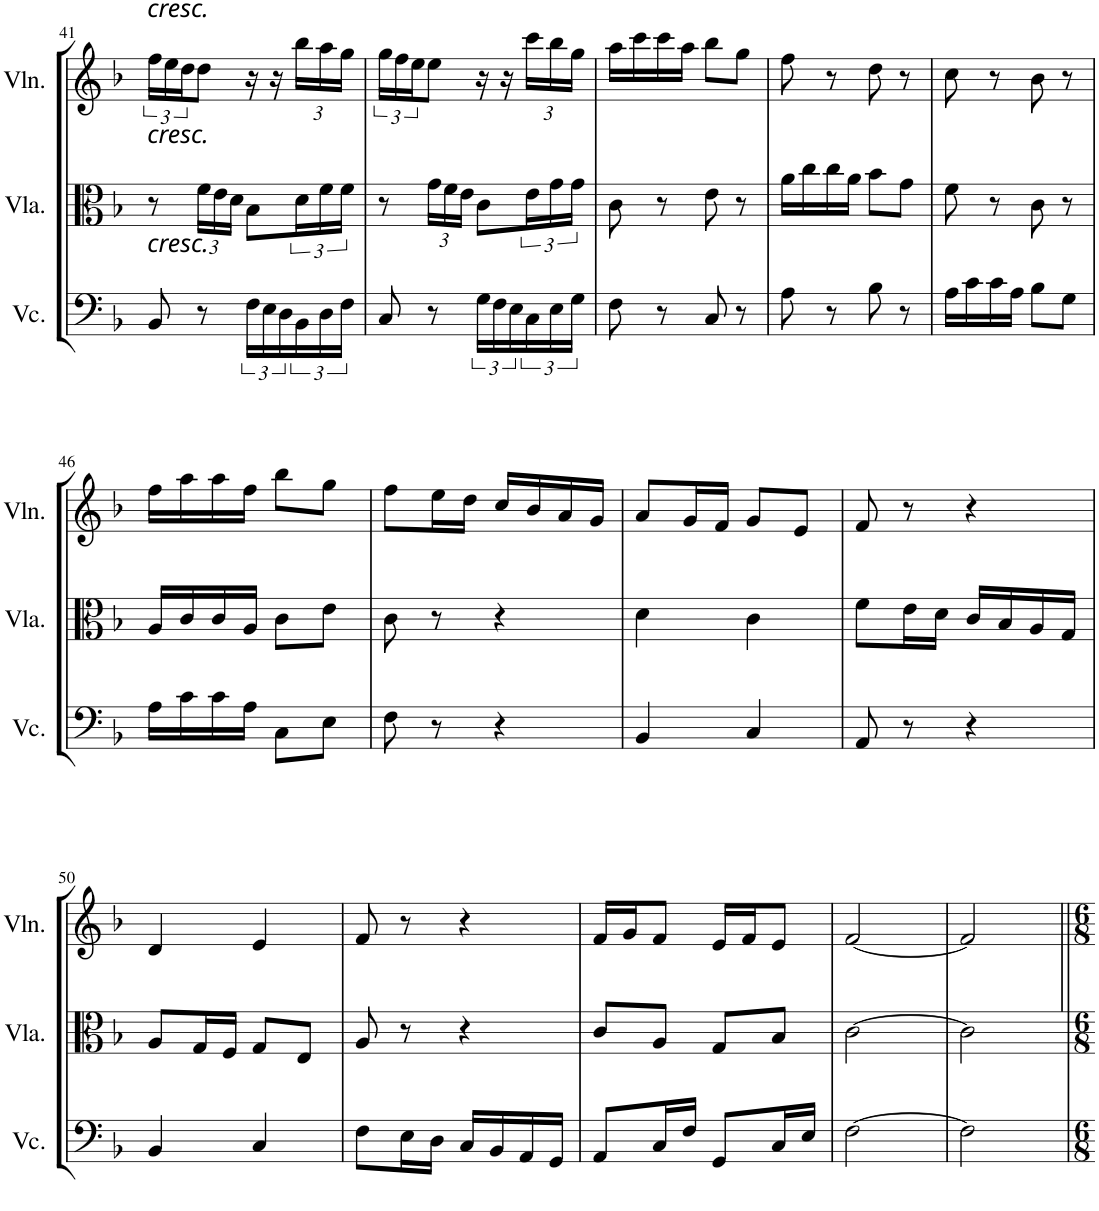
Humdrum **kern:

**kern	**kern	**kern
*part3	*part2	*part1
*staff3	*staff2	*staff1
*I"Violoncello	*I"Viola	*I"Violin
*I'Vc.	*I'Vla.	*I'Vln.
!!LO:PB:g=z
*clefF4	*clefC3	*clefG2
*k[b-]	*k[b-]	*k[b-]
*d:	*d:	*d:
*M2/4	*M2/4	*M2/4
=41	=41	=41
!	!	!LO:TX:a:i:t=cresc.
!	!LO:TX:a:i:t=cresc.	!
!LO:TX:a:i:t=cresc.	!	!
8BB-/	8r	24ff\LL
.	.	24ee\
.	.	24dd\J
*	*Xbrackettup	*
8r	24f\LL	8dd\J
.	24e\	.
.	24d\JJ	.
24F\LL	8B-\L	16r
24E\	.	.
.	.	16r
24D\	.	.
*	*brackettup	*Xbrackettup
24BB-\	24d\L	24bb-\LL
24D\	24f\	24aa\
24F\JJ	24f\JJ	24gg\JJ
=42	=42	=42
*	*	*brackettup
8C/	8r	24gg\LL
.	.	24ff\
.	.	24ee\J
*	*Xbrackettup	*
8r	24g\LL	8ee\J
.	24f\	.
.	24e\JJ	.
24G\LL	8c\L	16r
24F\	.	.
.	.	16r
24E\	.	.
*	*brackettup	*Xbrackettup
24C\	24e\L	24ccc\LL
24E\	24g\	24bb-\
24G\JJ	24g\JJ	24gg\JJ
=43	=43	=43
8F\	8c\	16aa\LL
.	.	16ccc\
8r	8r	16ccc\
.	.	16aa\JJ
8C/	8e\	8bb-\L
8r	8r	8gg\J
=44	=44	=44
8A\	16a\LL	8ff\
.	16cc\	.
8r	16cc\	8r
.	16a\JJ	.
8B-\	8b-\L	8dd\
8r	8g\J	8r
=45	=45	=45
16A\LL	8f\	8cc\
16c\	.	.
16c\	8r	8r
16A\JJ	.	.
8B-\L	8c\	8b-\
8G\J	8r	8r
!!LO:LB:g=z
=46	=46	=46
16A\LL	16A/LL	16ff\LL
16c\	16c/	16aa\
16c\	16c/	16aa\
16A\JJ	16A/JJ	16ff\JJ
8C\L	8c\L	8bb-\L
8E\J	8e\J	8gg\J
=47	=47	=47
8F\	8c\	8ff\L
8r	8r	16ee\L
.	.	16dd\JJ
4r	4r	16cc/LL
.	.	16b-/
.	.	16a/
.	.	16g/JJ
=48	=48	=48
4BB-/	4d\	8a/L
.	.	16g/L
.	.	16f/JJ
4C/	4c\	8g/L
.	.	8e/J
=49	=49	=49
8AA/	8f\L	8f/
8r	16e\L	8r
.	16d\JJ	.
4r	16c/LL	4r
.	16B-/	.
.	16A/	.
.	16G/JJ	.
!!LO:LB:g=z
=50	=50	=50
4BB-/	8A/L	4d/
.	16G/L	.
.	16F/JJ	.
4C/	8G/L	4e/
.	8E/J	.
=51	=51	=51
8F\L	8A/	8f/
16E\L	8r	8r
16D\JJ	.	.
16C/LL	4r	4r
16BB-/	.	.
16AA/	.	.
16GG/JJ	.	.
=52	=52	=52
8AA/L	8c/L	16f/LL
.	.	16g/J
16C/L	8A/J	8f/J
16F/JJ	.	.
8GG/L	8G/L	16e/LL
.	.	16f/J
16C/L	8B-/J	8e/J
16E/JJ	.	.
=53	=53	=53
[2F\	[2c\	[2f/
=54	=54	=54
2F\]	2c\]	2f/]
=||	=||	=||
*-	*-	*-
